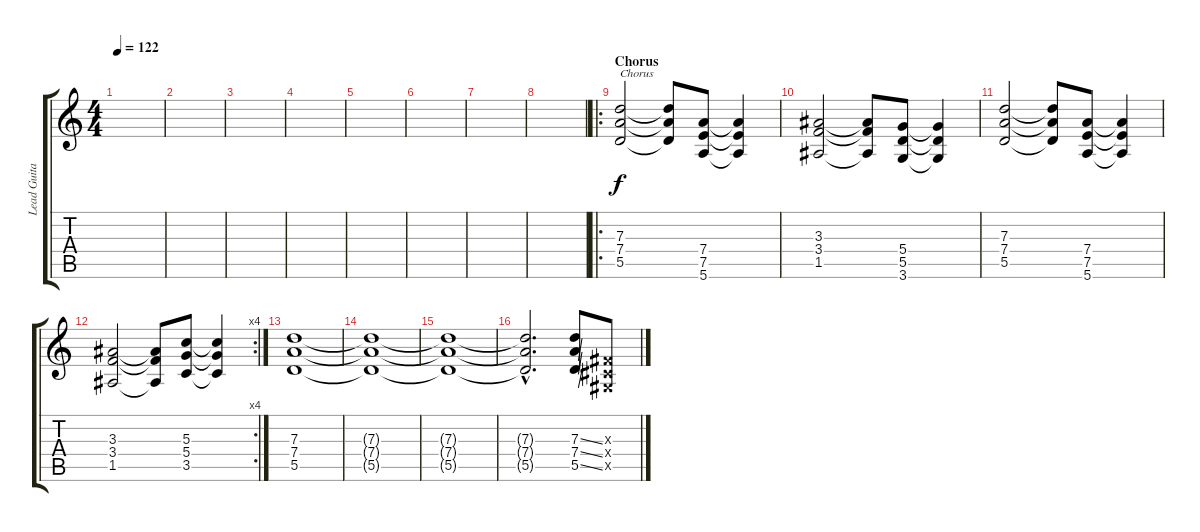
\track ("Lead Guitar" "Lead Guita") {instrument distortionguitar}
\staff {score tabs}
\tuning (E4 B3 G3 D3 A2 E2) {hide}
\ts (4 4)
\tempo 122
\clef g2
\ks c
|
|
|
|
|
|
|
|
\ro
\section ("" "Chorus")
(7.3 7.4 5.5).2{txt "Chorus"} (7.3{t} 7.4{t} 5.5{t}).8 (7.4 7.5 5.6).8 (7.4{t} 7.5{t} 5.6{t}).4 |
(3.3 3.4 1.5).2 (3.3{t} 3.4{t} 1.5{t}).8 (5.4 5.5 3.6).8 (5.4{t} 5.5{t} 3.6{t}).4 |
(7.3 7.4 5.5).2 (7.3{t} 7.4{t} 5.5{t}).8 (7.4 7.5 5.6).8 (7.4{t} 7.5{t} 5.6{t}).4 |
\rc 4
(3.3 3.4 1.5).2 (3.3{t} 3.4{t} 1.5{t}).8 (5.3 5.4 3.5).8 (5.3{t} 5.4{t} 3.5{t}).4 |
(7.3 7.4 5.5).1 |
(7.3{t} 7.4{t} 5.5{t}).1 |
(7.3{t} 7.4{t} 5.5{t}).1 |
(7.3{hac t} 7.4{hac t} 5.5{hac t}).2{d} (7.3{ss} 7.4{ss} 5.5{ss}).8 (-1.3{x} -1.4{x} -1.5{x}).8
